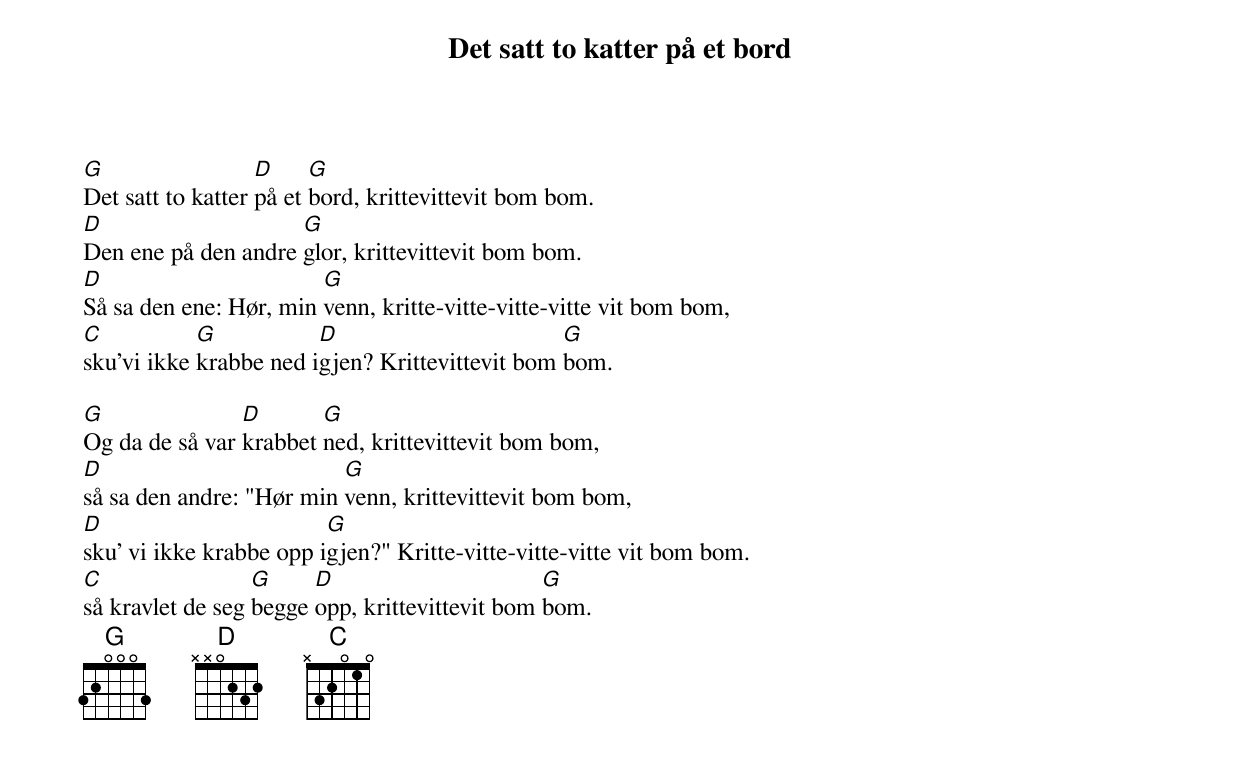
{title: Det satt to katter på et bord}
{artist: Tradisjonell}
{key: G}

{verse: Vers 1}
[G]Det satt to katter [D]på et [G]bord, krittevittevit bom bom.
[D]Den ene på den andre [G]glor, krittevittevit bom bom.
[D]Så sa den ene: Hør, min [G]venn, kritte-vitte-vitte-vitte vit bom bom,
[C]sku'vi ikke [G]krabbe ned i[D]gjen? Krittevittevit bom [G]bom.

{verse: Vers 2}
[G]Og da de så var [D]krabbet [G]ned, krittevittevit bom bom,
[D]så sa den andre: "Hør min [G]venn, krittevittevit bom bom,
[D]sku' vi ikke krabbe opp i[G]gjen?" Kritte-vitte-vitte-vitte vit bom bom.
[C]så kravlet de seg [G]begge [D]opp, krittevittevit bom [G]bom.
